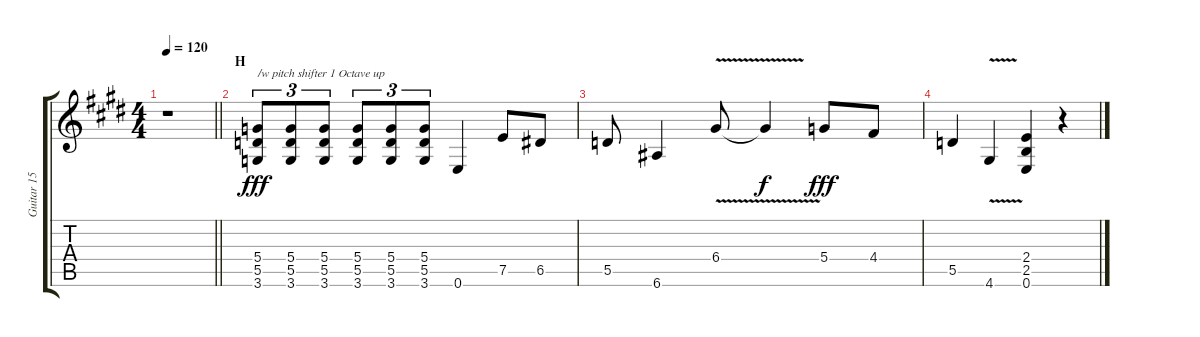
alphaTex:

\track ("Guitar 15" "Guitar 15") {instrument distortionguitar}
\staff {score tabs}
\tuning (E4 B3 G3 D3 A2 E2) {hide}
\ts (4 4)
\tempo 120
\clef g2
\barLineRight lightlight
\ks e
r.1{dy fff} |
\section ("" "H")
(5.4 5.5 3.6).8{tu (3 2) txt "/w pitch shifter 1 Octave up"} (5.4 5.5 3.6).8{tu (3 2)} (5.4 5.5 3.6).8{tu (3 2)} (5.4 5.5 3.6).8{tu (3 2)} (5.4 5.5 3.6).8{tu (3 2)} (5.4 5.5 3.6).8{tu (3 2)} 0.6.4 7.5.8 6.5.8 |
5.5.8 6.6.4 6.4{v}.8 6.4{t}.4{dy f} 5.4.8{dy fff} 4.4.8 |
5.5.4 4.6{v}.4 (2.4 2.5 0.6).4 r.4
